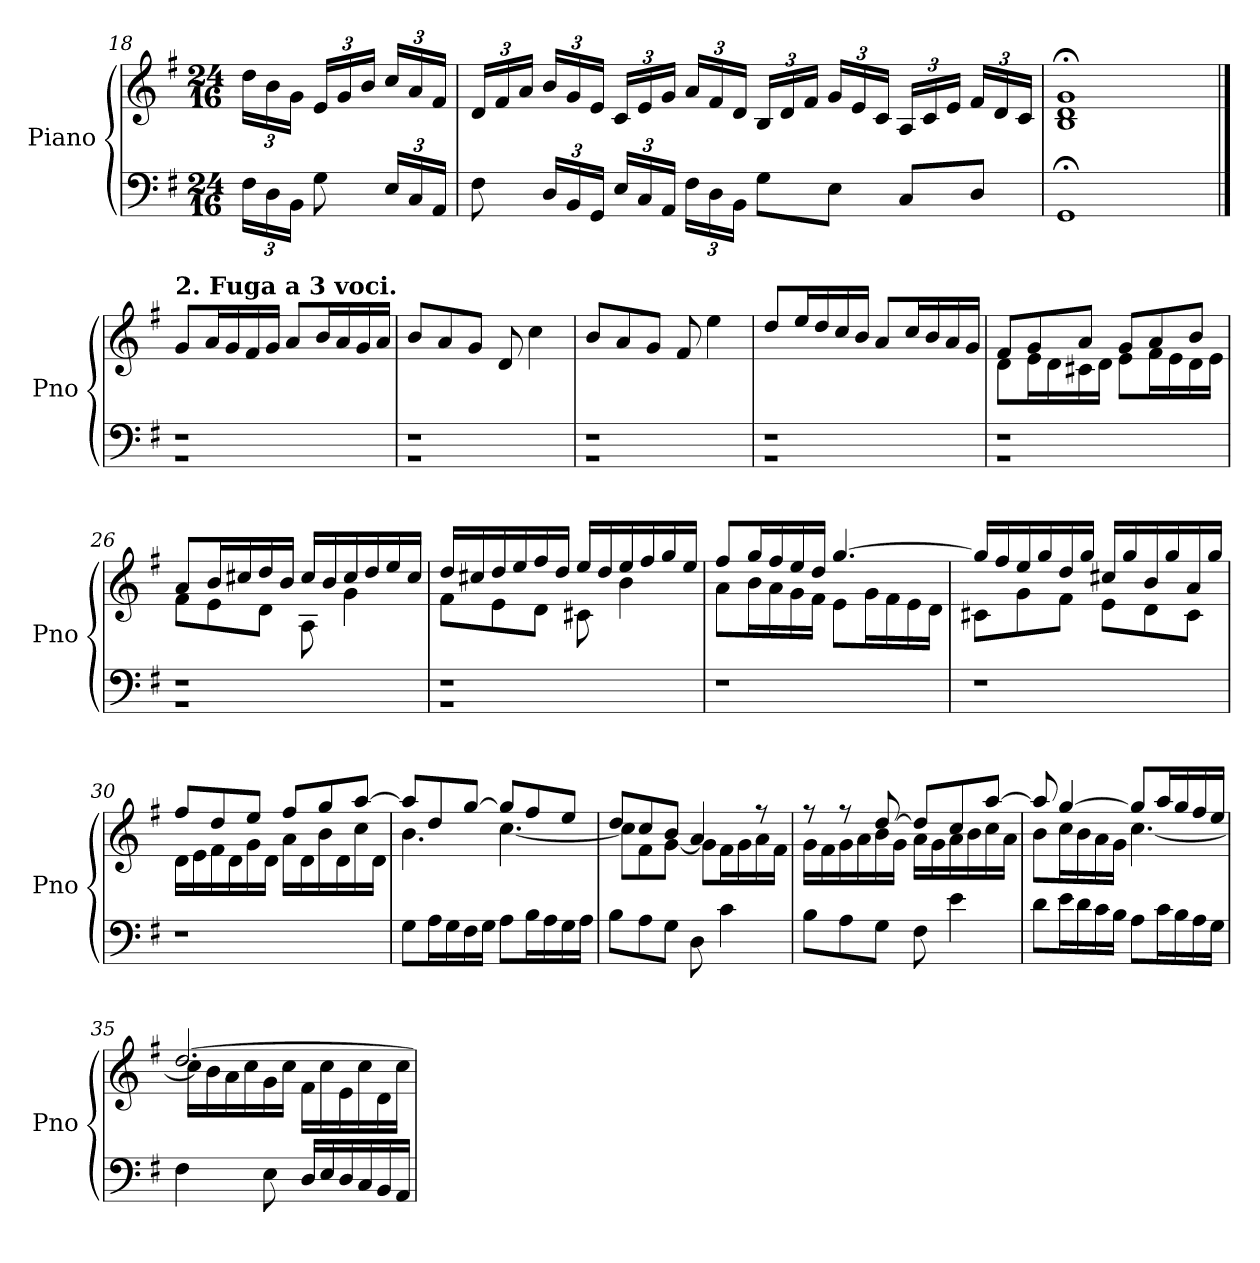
**kern	**kern
*part1	*part1
*staff2	*staff1
*I"Piano	*
*I'Pno	*
*clefF4	*clefG2
*k[f#]	*k[f#]
*G:	*G:
*M24/16	*M24/16
=18	=18
24F#LL	24ddLL
24D	24b
24BBJJ	24gJJ
8G	24eLL
.	24g
.	24bJJ
24ELL	24ccLL
24C	24a
24AAJJ	24f#JJ
!!LO:LB:g=z
=19	=19
8F#	24dLL
.	24f#
.	24aJJ
24DLL	24bLL
24BB	24g
24GGJJ	24eJJ
24ELL	24cLL
24C	24e
24AAJJ	24gJJ
24F#LL	24aLL
24D	24f#
24BBJJ	24dJJ
8GL	24BLL
.	24d
.	24f#JJ
8EJ	24gLL
.	24e
.	24cJJ
8CL	24ALL
.	24c
.	24eJJ
8DJ	24f#LL
.	24d
.	24cJJ
=20	=20
1GG;	1B;< 1d;< 1g;<
!!LO:LB:g=z
==21	==21
*^	*^
!	!	!LO:TX:a:B:t=2. Fuga a 3 voci.	!
!LO:N:vis=1	!LO:N:vis=1	!	!LO:N:vis=1
2.r	2.r	8g/L	2.ryy
.	.	16a/L	.
.	.	16g/	.
.	.	16f#/	.
.	.	16g/JJ	.
.	.	8aL	.
.	.	16bL	.
.	.	16a	.
.	.	16g	.
.	.	16aJJ	.
=22	=22	=22	=22
!LO:N:vis=1	!LO:N:vis=1	!	!LO:N:vis=1
2.r	2.r	8bL	2.ryy
.	.	8a	.
.	.	8gJ	.
.	.	8d/	.
.	.	4cc\	.
=23	=23	=23	=23
!LO:N:vis=1	!LO:N:vis=1	!	!LO:N:vis=1
2.r	2.r	8bL	2.ryy
.	.	8a	.
.	.	8gJ	.
.	.	8f#/	.
.	.	4ee\	.
=24	=24	=24	=24
!LO:N:vis=1	!LO:N:vis=1	!	!LO:N:vis=1
2.r	2.r	8dd/L	2.ryy
.	.	16ee/L	.
.	.	16dd/	.
.	.	16cc/	.
.	.	16b/JJ	.
.	.	8a/L	.
.	.	16cc/L	.
.	.	16b/	.
.	.	16a/	.
.	.	16g/JJ	.
!!LO:LB:g=z	!!
=25	=25	=25	=25
!LO:N:vis=1	!LO:N:vis=1	!	!
2.r	2.r	8f#L	8dL
.	.	8g	16eL
.	.	.	16d
.	.	8aJ	16c#X
.	.	.	16dJJ
.	.	8g/L	8e\L
.	.	8a/	16f#\L
.	.	.	16e\
.	.	8b/J	16d\
.	.	.	16e\JJ
=26	=26	=26	=26
!LO:N:vis=1	!LO:N:vis=1	!	!
2.r	2.r	8aL	8f#L
.	.	16bL	8e
.	.	16cc#X	.
.	.	16dd	8dJ
.	.	16bJJ	.
.	.	16cc#/LL	8A\
.	.	16b/	.
.	.	16cc#/	4g\
.	.	16dd/	.
.	.	16ee/	.
.	.	16cc#/JJ	.
=27	=27	=27	=27
!LO:N:vis=1	!LO:N:vis=1	!	!
2.r	2.r	16dd/LL	8f#\L
.	.	16cc#X/	.
.	.	16dd/	8e\
.	.	16ee/	.
.	.	16ff#/	8d\J
.	.	16dd/JJ	.
.	.	16ee/LL	8c#X\
.	.	16dd/	.
.	.	16ee/	4b\
.	.	16ff#/	.
.	.	16gg/	.
.	.	16ee/JJ	.
*v	*v	*	*
!!LO:LB:g=z	!!
=28	=28	=28
!LO:N:vis=1	!	!
2.r	8ff#/L	8aL
.	16gg/L	16bL
.	16ff#/	16a
.	16ee/	16g
.	16dd/JJ	16f#JJ
.	[4.gg/	8eL
.	.	16gL
.	.	16f#
.	.	16e
.	.	16dJJ
=29	=29	=29
!LO:N:vis=1	!	!
2.r	16gg/LL]	8c#X\L
.	16ff#/	.
.	16ee/	8g\
.	16gg/	.
.	16dd/	8f#\J
.	16gg/JJ	.
.	16cc#X/LL	8eL
.	16gg/	.
.	16b/	8d
.	16gg/	.
.	16a/	8c#J
.	16gg/JJ	.
=30	=30	=30
!LO:N:vis=1	!	!
2.r	8ff#L	16d\LL
.	.	16e\
.	8dd	16f#\
.	.	16d\
.	8eeJ	16g\
.	.	16d\JJ
.	8ff#/L	16aLL
.	.	16d
.	8gg/	16b
.	.	16d
.	[8aa/J	16cc
.	.	16dJJ
=31	=31	=31
8GL	8aaL]	4.b\
16AL	8dd	.
16G	.	.
16F#	[8ggJ	.
16GJJ	.	.
8AL	8gg/L]	[4.cc\
16BL	8ff#/	.
16A	.	.
16G	8ee/J	.
16AJJ	.	.
!!LO:LB:g=z	!!
=32	=32	=32
8BL	8ddL	8cc\L]
8A	8cc	8f#\
8GJ	8bJ	[8g\J
8D	4a/	8g\L]
4c	.	16f#\L
.	.	16g\
.	8r	16a\
.	.	16f#\JJ
=33	=33	=33
8BL	8r	16g\LL
.	.	16f#\
8A	8r	16g\
.	.	16a\
8GJ	[8dd/	16b\
.	.	16g\JJ
8F#	8dd/L]	16aLL
.	.	16g
4e	8cc/	16a
.	.	16b
.	[8aa/J	16cc
.	.	16aJJ
=34	=34	=34
8dL	8aa/]	8b\L
16eL	[4gg/	16cc\L
16d	.	16b\
16c	.	16a\
16BJJ	.	16g\JJ
8AL	8ggL]	[4.cc\
16cL	16aaL	.
16B	16gg	.
16A	16ff#	.
16GJJ	16eeJJ	.
=35	=35	=35
4F#	[2.dd/	16cc\LL]
.	.	16b\
.	.	16a\
.	.	16cc\
8E	.	16g\
.	.	16cc\JJ
16D/LL	.	16f#\LL
16E/	.	16cc\
16D/	.	16e\
16C/	.	16cc\
16BB/	.	16d\
16AA/JJ	.	16cc\JJ
*	*v	*v
=	=
*-	*-
